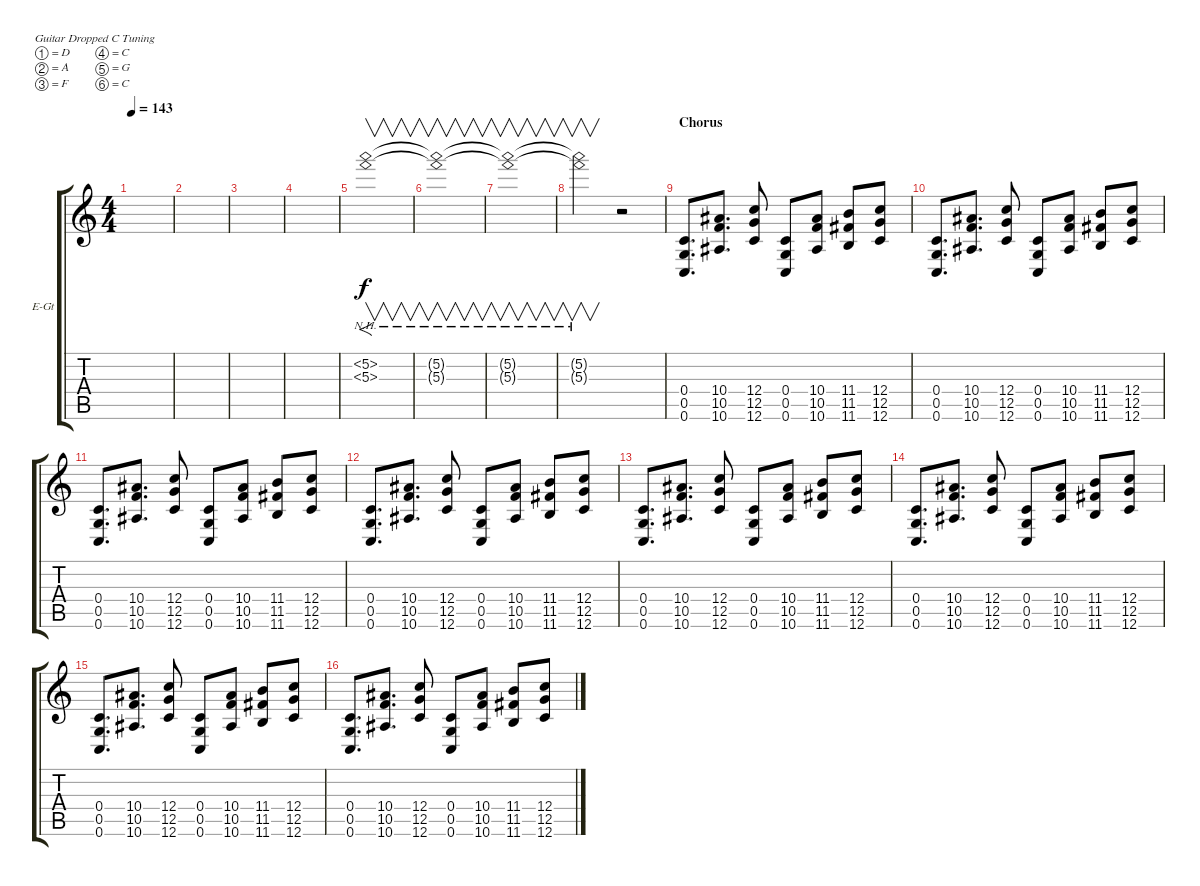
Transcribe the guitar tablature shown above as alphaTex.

\defaultSystemsLayout 4
\bracketExtendMode groupsimilarinstruments
\firstSystemTrackNameOrientation horizontal
\otherSystemsTrackNameOrientation horizontal
\track ("Ryo - Distortion Guitar" "E-Gt") {instrument distortionguitar}
\staff {score tabs}
\tuning (D4 A3 F3 C3 G2 C2)
\ts (4 4)
\tempo 143
\clef g2
\ks c
|
|
|
|
(5.2{nh} 5.3{nh}).1{f v} |
(5.2{nh t} 5.3{nh t}).1{v} |
(5.2{nh t} 5.3{nh t}).1{v} |
(5.2{nh t} 5.3{nh t}).2{v} r.2 |
\section ("" "Chorus")
(0.6 0.5 0.4).8{d} (10.4 10.5 10.6).8{d} (12.6 12.5 12.4).8 (0.4 0.6 0.5).8 (10.4 10.5 10.6).8 (11.4 11.6 11.5).8 (12.4 12.5 12.6).8 |
(0.6 0.5 0.4).8{d} (10.4 10.5 10.6).8{d} (12.6 12.5 12.4).8 (0.4 0.6 0.5).8 (10.4 10.5 10.6).8 (11.4 11.6 11.5).8 (12.4 12.5 12.6).8 |
(0.6 0.5 0.4).8{d} (10.4 10.5 10.6).8{d} (12.6 12.5 12.4).8 (0.4 0.6 0.5).8 (10.4 10.5 10.6).8 (11.4 11.6 11.5).8 (12.4 12.5 12.6).8 |
(0.6 0.5 0.4).8{d} (10.4 10.5 10.6).8{d} (12.6 12.5 12.4).8 (0.4 0.6 0.5).8 (10.4 10.5 10.6).8 (11.4 11.6 11.5).8 (12.4 12.5 12.6).8 |
(0.6 0.5 0.4).8{d} (10.4 10.5 10.6).8{d} (12.6 12.5 12.4).8 (0.4 0.6 0.5).8 (10.4 10.5 10.6).8 (11.4 11.6 11.5).8 (12.4 12.5 12.6).8 |
(0.6 0.5 0.4).8{d} (10.4 10.5 10.6).8{d} (12.6 12.5 12.4).8 (0.4 0.6 0.5).8 (10.4 10.5 10.6).8 (11.4 11.6 11.5).8 (12.4 12.5 12.6).8 |
(0.6 0.5 0.4).8{d} (10.4 10.5 10.6).8{d} (12.6 12.5 12.4).8 (0.4 0.6 0.5).8 (10.4 10.5 10.6).8 (11.4 11.6 11.5).8 (12.4 12.5 12.6).8 |
(0.6 0.5 0.4).8{d} (10.4 10.5 10.6).8{d} (12.6 12.5 12.4).8 (0.4 0.6 0.5).8 (10.4 10.5 10.6).8 (11.4 11.6 11.5).8 (12.4 12.5 12.6).8
